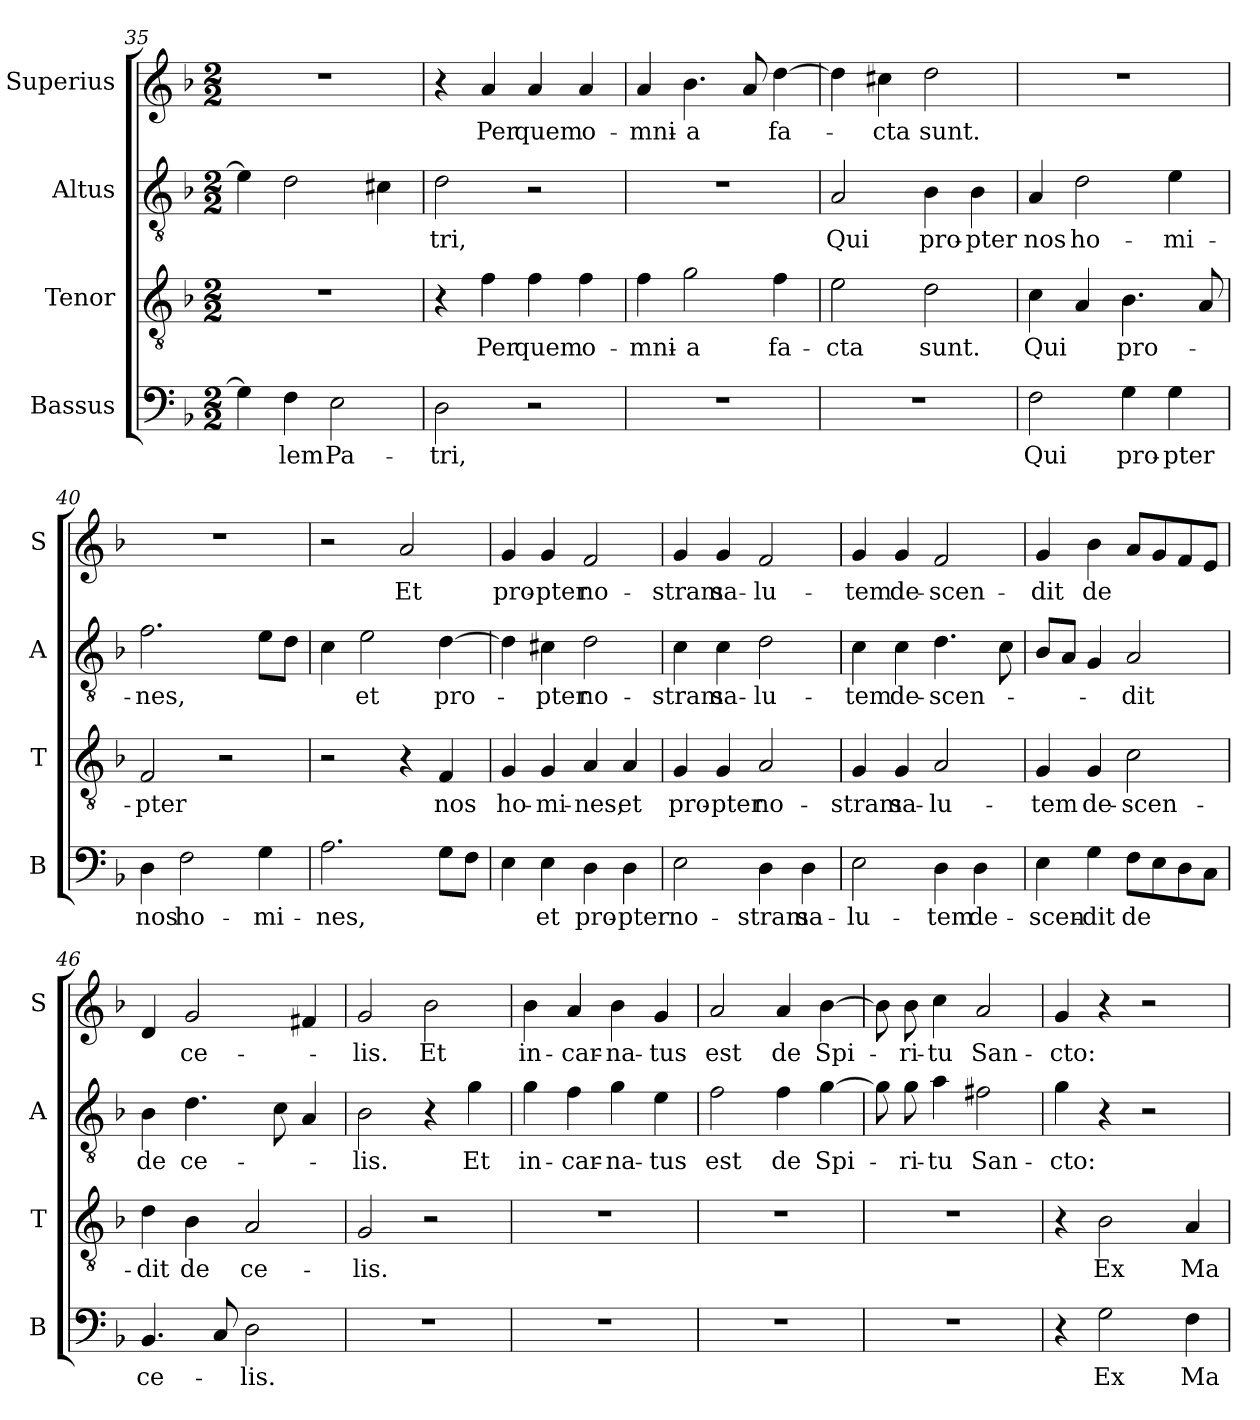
**kern	**text	**kern	**text	**kern	**text	**kern	**text
*part4	*part4	*part3	*part3	*part2	*part2	*part1	*part1
*staff4	*staff4	*staff3	*staff3	*staff2	*staff2	*staff1	*staff1
*I"Bassus	*	*I"Tenor	*	*I"Altus	*	*I"Superius	*
*I'B	*	*I'T	*	*I'A	*	*I'S	*
*clefF4	*	*clefGv2	*	*clefGv2	*	*clefG2	*
*k[b-]	*	*k[b-]	*	*k[b-]	*	*k[b-]	*
*M2/2	*	*M2/2	*	*M2/2	*	*M2/2	*
=35	=35	=35	=35	=35	=35	=35	=35
4G]	.	1r	.	4e]	.	1r	.
4F	-lem	.	.	2d	.	.	.
2E	Pa-	.	.	.	.	.	.
.	.	.	.	4c#X	.	.	.
=36	=36	=36	=36	=36	=36	=36	=36
2D	-tri,	4r	.	2d	-tri,	4r	.
.	.	4f	Per	.	.	4a	Per
2r	.	4f	quem	2r	.	4a	quem
.	.	4f	o-	.	.	4a	o-
=37	=37	=37	=37	=37	=37	=37	=37
1r	.	4f	-mni-	1r	.	4a	-mni-
.	.	2g	-a	.	.	4.b-	-a
.	.	.	.	.	.	8a	.
.	.	4f	fa-	.	.	[4dd	fa-
=38	=38	=38	=38	=38	=38	=38	=38
1r	.	2e	-cta	2A	Qui	4dd]	.
.	.	.	.	.	.	4cc#X	-cta
.	.	2d	sunt.	4B-	pro-	2dd	sunt.
.	.	.	.	4B-	-pter	.	.
=39	=39	=39	=39	=39	=39	=39	=39
2F	Qui	4c	Qui	4A	nos	1r	.
.	.	4A	.	2d	ho-	.	.
4G	pro-	4.B-	pro-	.	.	.	.
4G	-pter	.	.	4e	-mi-	.	.
.	.	8A	.	.	.	.	.
=40	=40	=40	=40	=40	=40	=40	=40
4D	nos	2F	-pter	2.f	-nes,	1r	.
2F	ho-	.	.	.	.	.	.
.	.	2r	.	.	.	.	.
4G	-mi-	.	.	8eL	.	.	.
.	.	.	.	8dJ	.	.	.
=41	=41	=41	=41	=41	=41	=41	=41
2.A	-nes,	2r	.	4c	.	2r	.
.	.	.	.	2e	et	.	.
.	.	4r	.	.	.	2a	Et
8GL	.	4F	nos	[4d	pro-	.	.
8FJ	.	.	.	.	.	.	.
=42	=42	=42	=42	=42	=42	=42	=42
4E	.	4G	ho-	4d]	.	4g	pro-
4E	et	4G	-mi-	4c#X	-pter	4g	-pter
4D	pro-	4A	-nes,	2d	no-	2f	no-
4D	-pter	4A	et	.	.	.	.
=43	=43	=43	=43	=43	=43	=43	=43
2E	no-	4G	pro-	4c	-stram	4g	-stram
.	.	4G	-pter	4c	sa-	4g	sa-
4D	-stram	2A	no-	2d	-lu-	2f	-lu-
4D	sa-	.	.	.	.	.	.
=44	=44	=44	=44	=44	=44	=44	=44
2E	-lu-	4G	-stram	4c	-tem	4g	-tem
.	.	4G	sa-	4c	de-	4g	de-
4D	-tem	2A	-lu-	4.d	-scen-	2f	-scen-
4D	de-	.	.	.	.	.	.
.	.	.	.	8c	.	.	.
=45	=45	=45	=45	=45	=45	=45	=45
4E	-scen-	4G	-tem	8B-L	.	4g	-dit
.	.	.	.	8AJ	.	.	.
4G	-dit	4G	de-	4G	.	4b-	de
8FL	de	2c	-scen-	2A	-dit	8aL	.
8E	.	.	.	.	.	8g	.
8D	.	.	.	.	.	8f	.
8CJ	.	.	.	.	.	8eJ	.
=46	=46	=46	=46	=46	=46	=46	=46
4.BB-	ce-	4d	-dit	4B-	de	4d	.
.	.	4B-	de	4.d	ce-	2g	ce-
8C	.	.	.	.	.	.	.
2D	-lis.	2A	ce-	.	.	.	.
.	.	.	.	8c	.	.	.
.	.	.	.	4A	.	4f#X	.
=47	=47	=47	=47	=47	=47	=47	=47
1r	.	2G	-lis.	2B-	-lis.	2g	-lis.
.	.	2r	.	4r	.	2b-	Et
.	.	.	.	4g	Et	.	.
=48	=48	=48	=48	=48	=48	=48	=48
1r	.	1r	.	4g	in-	4b-	in-
.	.	.	.	4f	-car-	4a	-car-
.	.	.	.	4g	-na-	4b-	-na-
.	.	.	.	4e	-tus	4g	-tus
=49	=49	=49	=49	=49	=49	=49	=49
1r	.	1r	.	2f	est	2a	est
.	.	.	.	4f	de	4a	de
.	.	.	.	[4g	Spi-	[4b-	Spi-
=50	=50	=50	=50	=50	=50	=50	=50
1r	.	1r	.	8g]	.	8b-]	.
.	.	.	.	8g	-ri-	8b-	-ri-
.	.	.	.	4a	-tu	4cc	-tu
.	.	.	.	2f#X	San-	2a	San-
=51	=51	=51	=51	=51	=51	=51	=51
4r	.	4r	.	4g	-cto:	4g	-cto:
2G	Ex	2B-	Ex	4r	.	4r	.
.	.	.	.	2r	.	2r	.
4F	Ma-	4A	Ma-	.	.	.	.
=	=	=	=	=	=	=	=
*-	*-	*-	*-	*-	*-	*-	*-
